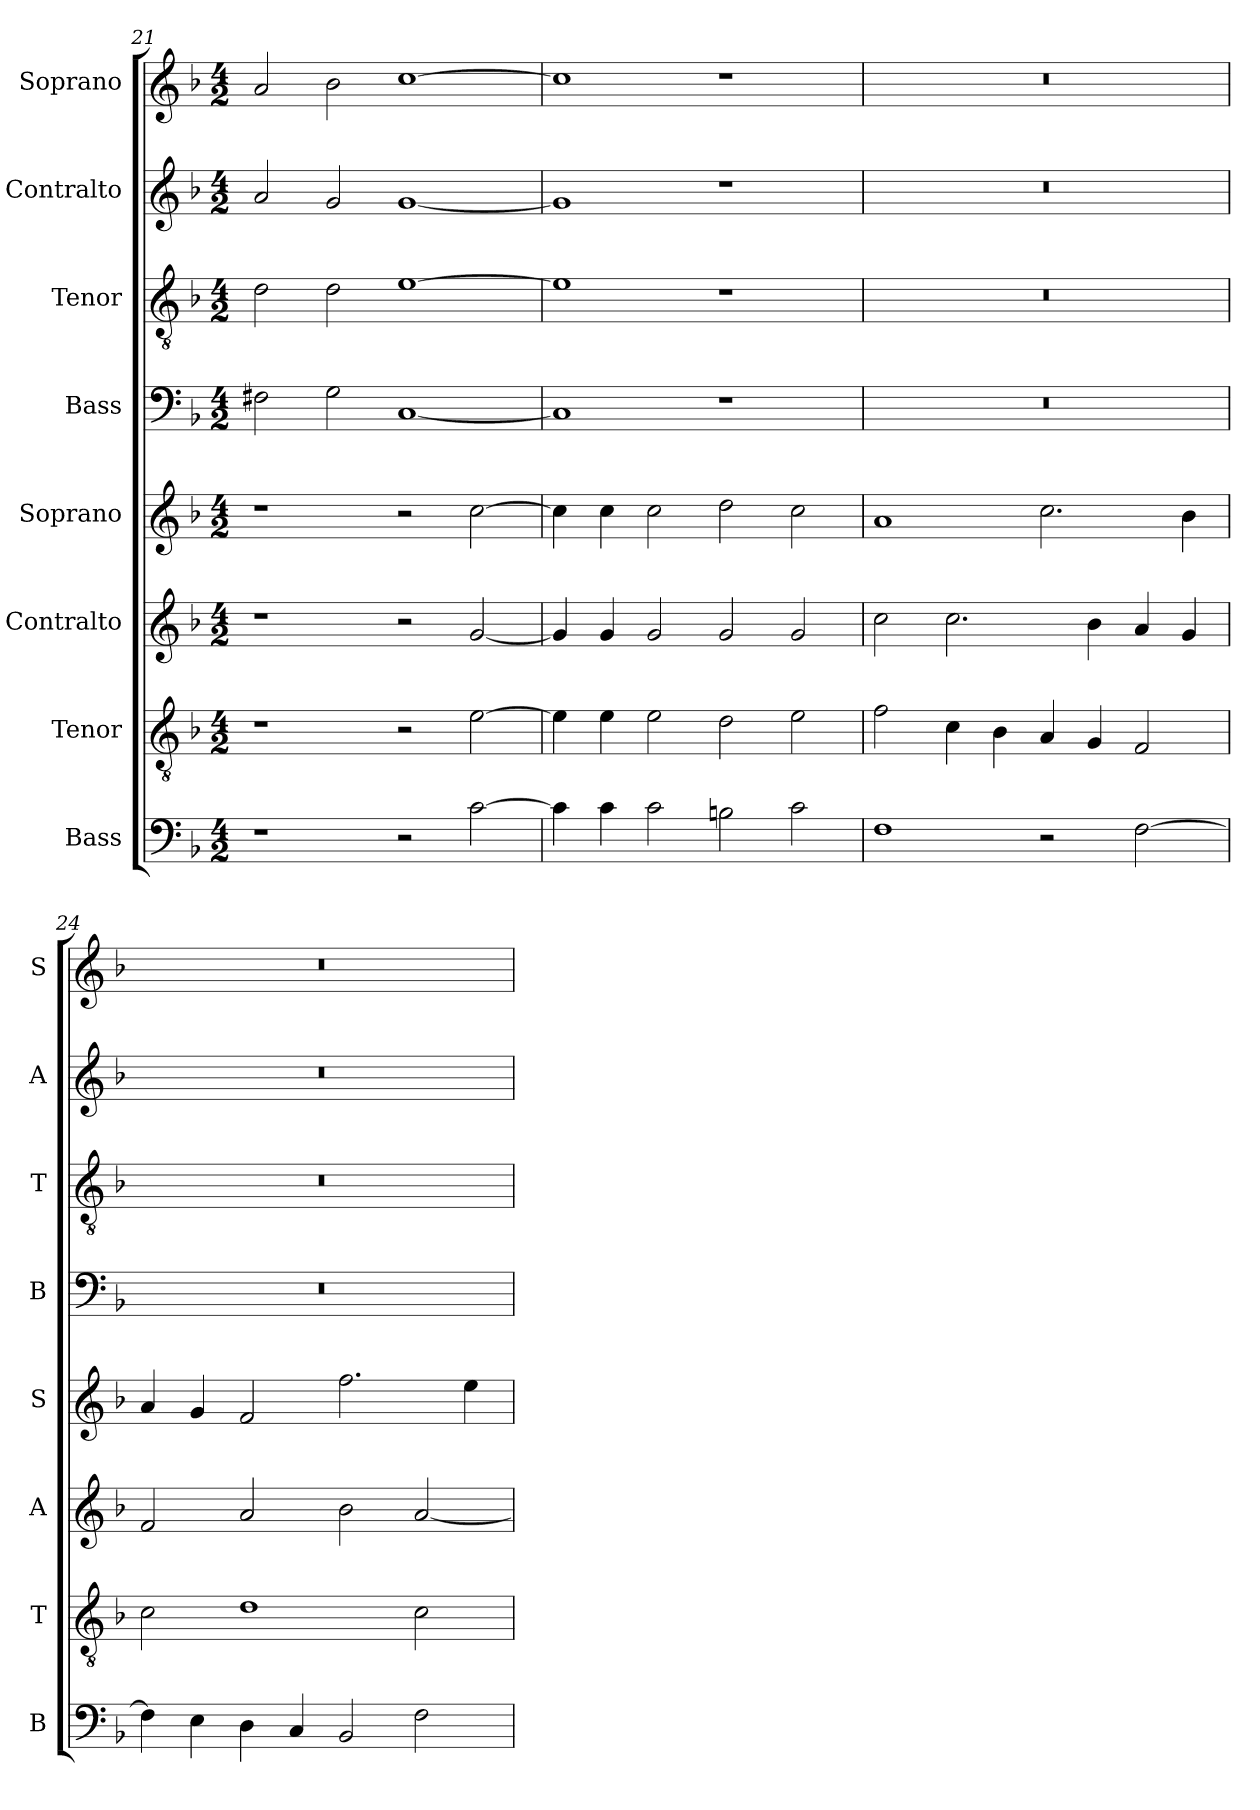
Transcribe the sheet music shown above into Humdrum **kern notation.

**kern	**kern	**kern	**kern	**kern	**kern	**kern	**kern
*part8	*part7	*part6	*part5	*part4	*part3	*part2	*part1
*staff8	*staff7	*staff6	*staff5	*staff4	*staff3	*staff2	*staff1
*I"Bass	*I"Tenor	*I"Contralto	*I"Soprano	*I"Bass	*I"Tenor	*I"Contralto	*I"Soprano
*I'B	*I'T	*I'A	*I'S	*I'B	*I'T	*I'A	*I'S
*clefF4	*clefGv2	*clefG2	*clefG2	*clefF4	*clefGv2	*clefG2	*clefG2
*k[b-]	*k[b-]	*k[b-]	*k[b-]	*k[b-]	*k[b-]	*k[b-]	*k[b-]
*G:dor	*G:dor	*G:dor	*G:dor	*G:dor	*G:dor	*G:dor	*G:dor
*M4/2	*M4/2	*M4/2	*M4/2	*M4/2	*M4/2	*M4/2	*M4/2
=21	=21	=21	=21	=21	=21	=21	=21
1r	1r	1r	1r	2F#X	2d	2a	2a
.	.	.	.	2G	2d	2g	2b-
2r	2r	2r	2r	[1C	[1e	[1g	[1cc
[2c	[2e	[2g	[2cc	.	.	.	.
=22	=22	=22	=22	=22	=22	=22	=22
4c]	4e]	4g]	4cc]	1C]	1e]	1g]	1cc]
4c	4e	4g	4cc	.	.	.	.
2c	2e	2g	2cc	.	.	.	.
2Bn	2d	2g	2dd	1r	1r	1r	1r
2c	2e	2g	2cc	.	.	.	.
=23	=23	=23	=23	=23	=23	=23	=23
1F	2f	2cc	1a	0r	0r	0r	0r
.	4c	2.cc	.	.	.	.	.
.	4B-	.	.	.	.	.	.
2r	4A	.	2.cc	.	.	.	.
.	4G	4b-	.	.	.	.	.
[2F	2F	4a	.	.	.	.	.
.	.	4g	4b-	.	.	.	.
=24	=24	=24	=24	=24	=24	=24	=24
4F]	2c	2f	4a	0r	0r	0r	0r
4E	.	.	4g	.	.	.	.
4D	1d	2a	2f	.	.	.	.
4C	.	.	.	.	.	.	.
2BB-	.	2b-	2.ff	.	.	.	.
2F	2c	[2a	.	.	.	.	.
.	.	.	4ee	.	.	.	.
=	=	=	=	=	=	=	=
*-	*-	*-	*-	*-	*-	*-	*-
